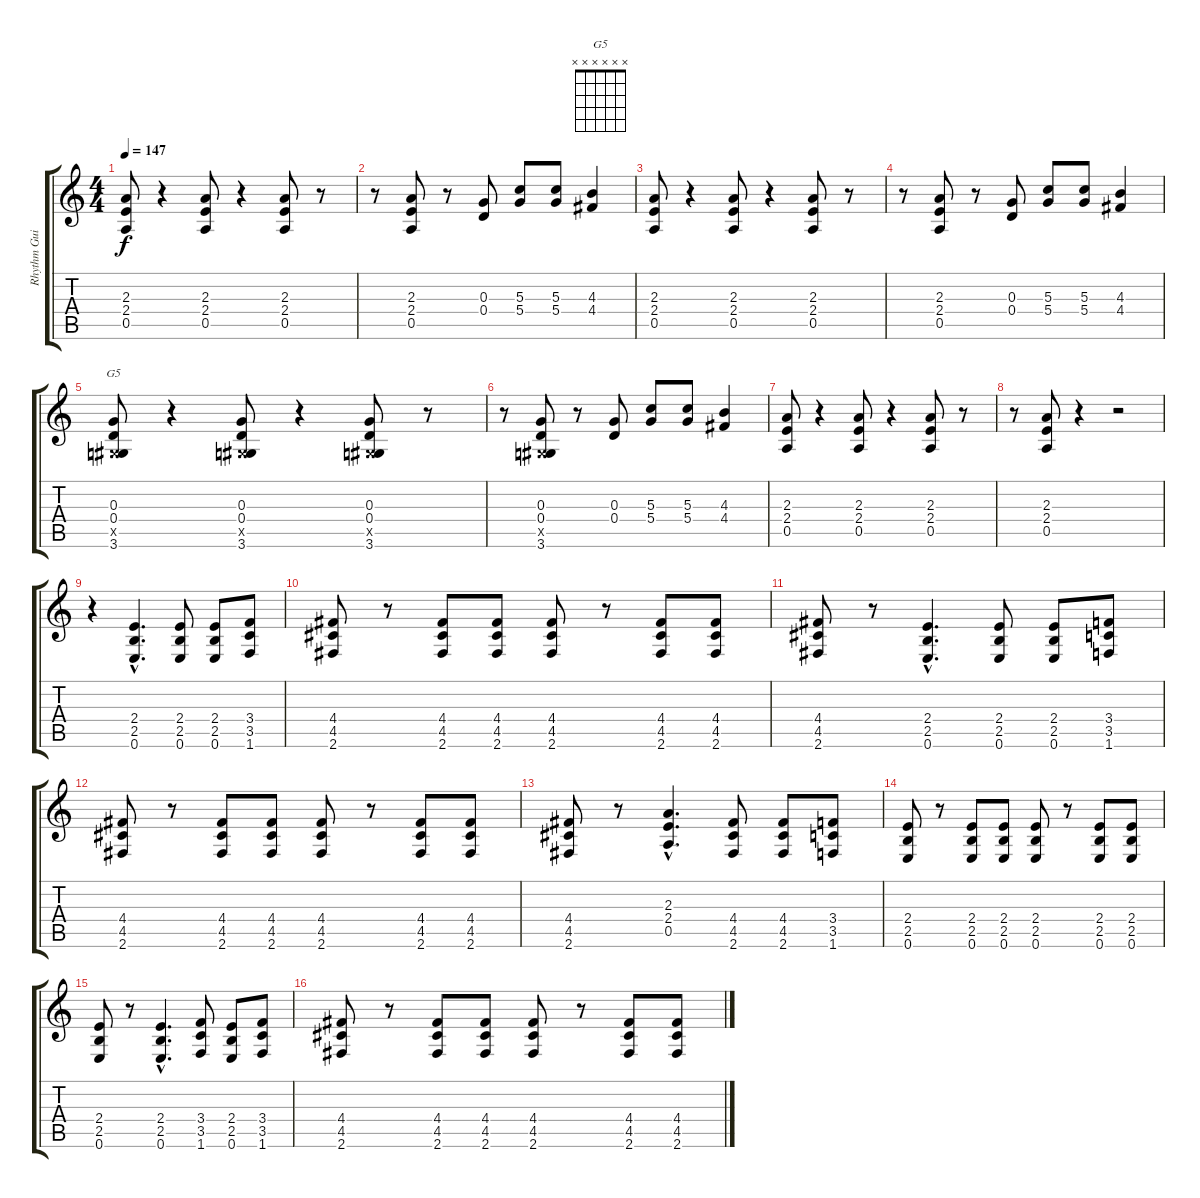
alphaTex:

\track ("Rhythm Guitar" "Rhythm Gui") {instrument distortionguitar}
\staff {score tabs}
\tuning (E4 B3 G3 D3 A2 E2) {hide}
\chord ("G5" x x x x x x) {firstfret 0}
\ts (4 4)
\tempo 147
\clef g2
\ks c
(2.3 2.4 0.5).8{dy f} r.4 (2.3 2.4 0.5).8 r.4 (2.3 2.4 0.5).8 r.8 |
r.8 (2.3 2.4 0.5).8 r.8 (0.3 0.4).8 (5.3 5.4).8 (5.3 5.4).8 (4.3 4.4).4 |
(2.3 2.4 0.5).8 r.4 (2.3 2.4 0.5).8 r.4 (2.3 2.4 0.5).8 r.8 |
r.8 (2.3 2.4 0.5).8 r.8 (0.3 0.4).8 (5.3 5.4).8 (5.3 5.4).8 (4.3 4.4).4 |
(0.3 0.4 -1.5{x} 3.6).8{ch "G5"} r.4 (0.3 0.4 -1.5{x} 3.6).8 r.4 (0.3 0.4 -1.5{x} 3.6).8 r.8 |
r.8 (0.3 0.4 -1.5{x} 3.6).8 r.8 (0.3 0.4).8 (5.3 5.4).8 (5.3 5.4).8 (4.3 4.4).4 |
(2.3 2.4 0.5).8 r.4 (2.3 2.4 0.5).8 r.4 (2.3 2.4 0.5).8 r.8 |
r.8 (2.3 2.4 0.5).8 r.4 r.2 |
r.4 (2.4{hac} 2.5{hac} 0.6{hac}).4{d} (2.4 2.5 0.6).8 (2.4 2.5 0.6).8 (3.4 3.5 1.6).8 |
(4.4 4.5 2.6).8 r.8 (4.4 4.5 2.6).8 (4.4 4.5 2.6).8 (4.4 4.5 2.6).8 r.8 (4.4 4.5 2.6).8 (4.4 4.5 2.6).8 |
(4.4 4.5 2.6).8 r.8 (2.4{hac} 2.5{hac} 0.6{hac}).4{d} (2.4 2.5 0.6).8 (2.4 2.5 0.6).8 (3.4 3.5 1.6).8 |
(4.4 4.5 2.6).8 r.8 (4.4 4.5 2.6).8 (4.4 4.5 2.6).8 (4.4 4.5 2.6).8 r.8 (4.4 4.5 2.6).8 (4.4 4.5 2.6).8 |
(4.4 4.5 2.6).8 r.8 (2.3{hac} 2.4{hac} 0.5{hac}).4{d} (4.4 4.5 2.6).8 (4.4 4.5 2.6).8 (3.4 3.5 1.6).8 |
(2.4 2.5 0.6).8 r.8 (2.4 2.5 0.6).8 (2.4 2.5 0.6).8 (2.4 2.5 0.6).8 r.8 (2.4 2.5 0.6).8 (2.4 2.5 0.6).8 |
(2.4 2.5 0.6).8 r.8 (2.4{hac} 2.5{hac} 0.6{hac}).4{d} (3.4 3.5 1.6).8 (2.4 2.5 0.6).8 (3.4 3.5 1.6).8 |
(4.4 4.5 2.6).8 r.8 (4.4 4.5 2.6).8 (4.4 4.5 2.6).8 (4.4 4.5 2.6).8 r.8 (4.4 4.5 2.6).8 (4.4 4.5 2.6).8
